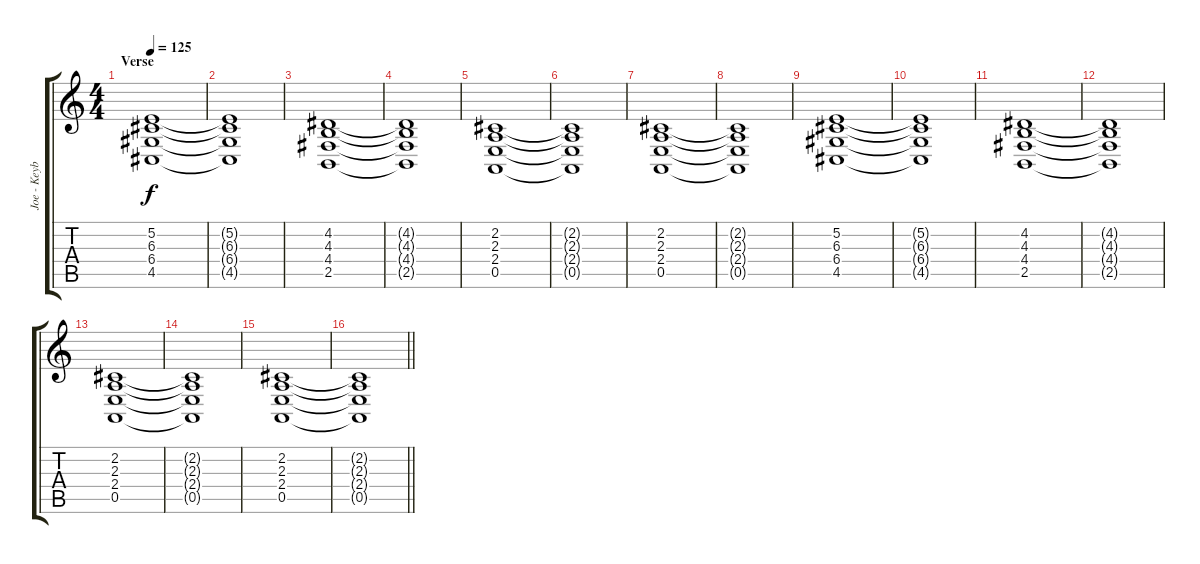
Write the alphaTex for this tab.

\track ("Joe - Keyboards" "Joe - Keyb") {instrument pad2warm}
\staff {score tabs}
\tuning (E4 B3 G3 D3 A2 E2) {hide}
\ts (4 4)
\section ("" "Verse")
\tempo 125
\clef g2
\ks c
(5.2 6.3 6.4 4.5).1{dy f} |
(5.2{t} 6.3{t} 6.4{t} 4.5{t}).1 |
(4.2 4.3 4.4 2.5).1 |
(4.2{t} 4.3{t} 4.4{t} 2.5{t}).1 |
(2.2 2.3 2.4 0.5).1 |
(2.2{t} 2.3{t} 2.4{t} 0.5{t}).1 |
(2.2 2.3 2.4 0.5).1 |
(2.2{t} 2.3{t} 2.4{t} 0.5{t}).1 |
(5.2 6.3 6.4 4.5).1 |
(5.2{t} 6.3{t} 6.4{t} 4.5{t}).1 |
(4.2 4.3 4.4 2.5).1 |
(4.2{t} 4.3{t} 4.4{t} 2.5{t}).1 |
(2.2 2.3 2.4 0.5).1 |
(2.2{t} 2.3{t} 2.4{t} 0.5{t}).1 |
(2.2 2.3 2.4 0.5).1 |
\barLineRight lightlight
(2.2{t} 2.3{t} 2.4{t} 0.5{t}).1
